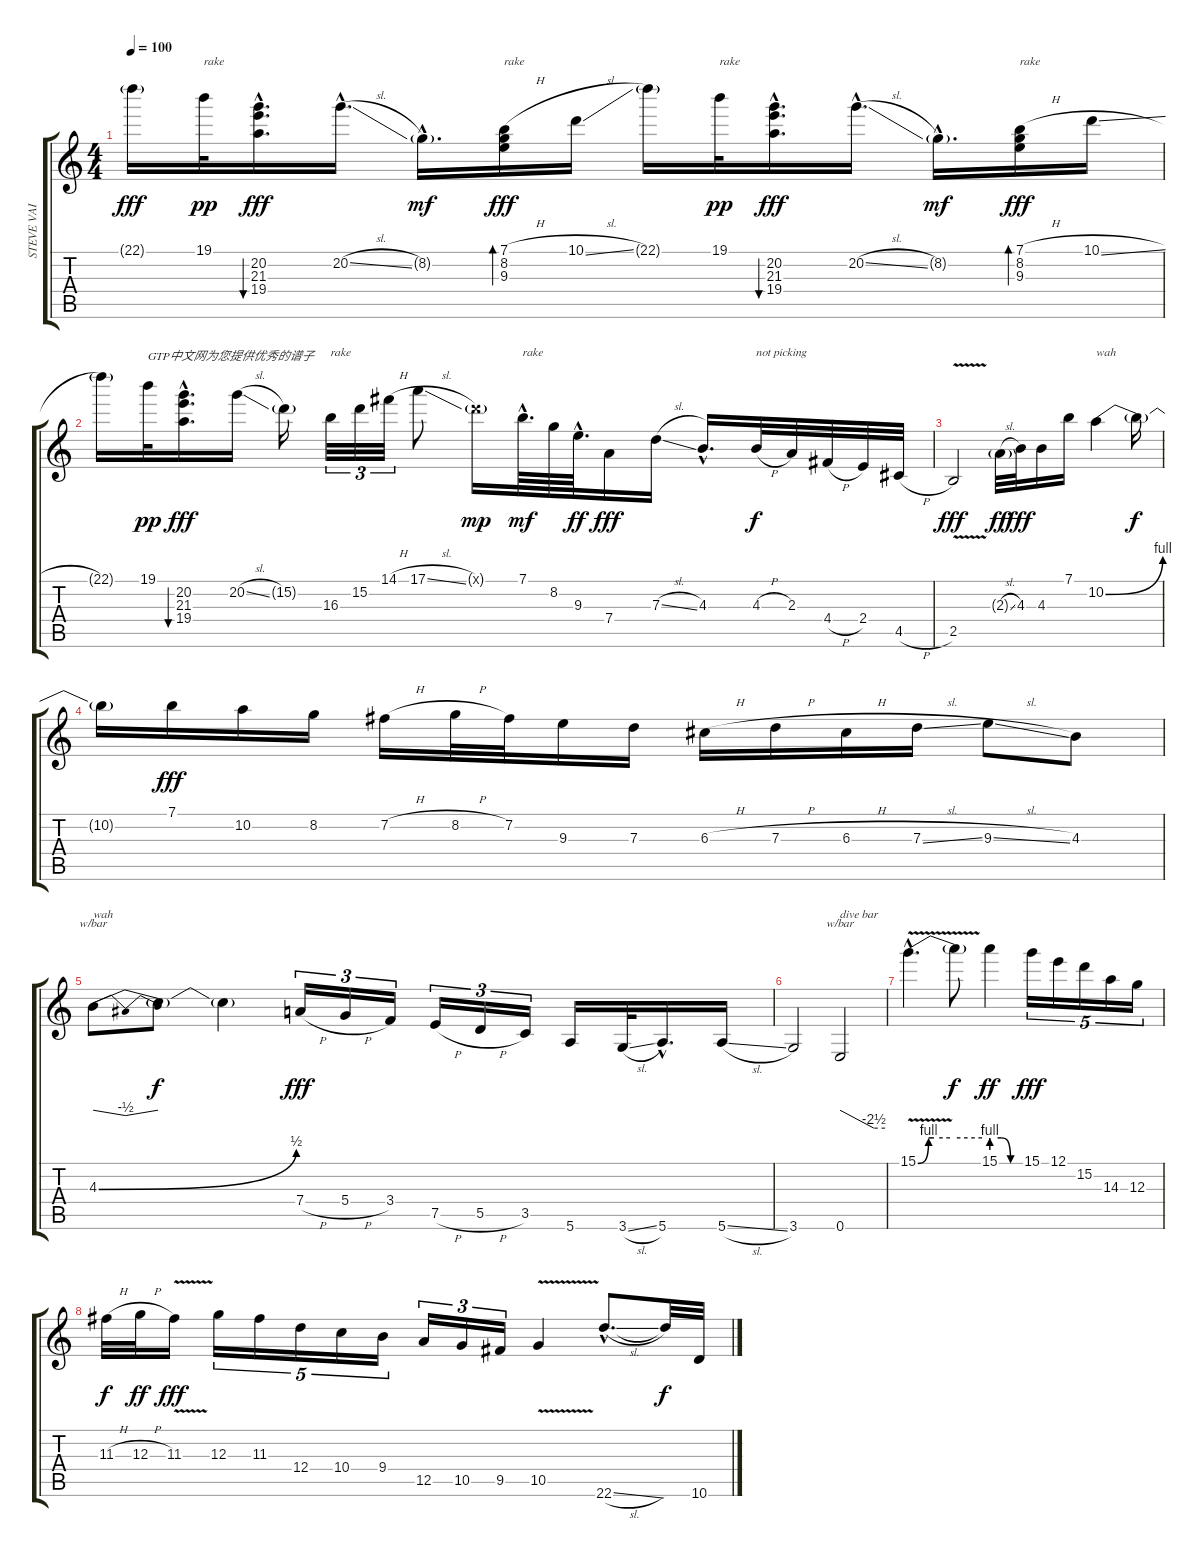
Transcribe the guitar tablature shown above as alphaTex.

\track ("STEVE VAI" "STEVE VAI") {instrument overdrivenguitar}
\staff {score tabs}
\tuning (E4 B3 G3 D3 A2 E2) {hide}
\ts (4 4)
\tempo 100
\clef g2
\ks c
22.1{g}.16{dy fff} 19.1.32{txt "rake" dy pp} (20.2{hac} 21.3{hac} 19.4{hac}).16{d bu 120 dy fff} 20.2{sl hac}.16{d} 8.2{g hac}.16{d dy mf} (7.1{h} 8.2 9.3).16{bd 480 txt "rake" dy fff} 10.1{sl}.16 22.1{g}.16 19.1.32{txt "rake" dy pp} (20.2{hac} 21.3{hac} 19.4{hac}).16{d bu 120 dy fff} 20.2{sl hac}.16{d} 8.2{g hac}.16{d dy mf} (7.1{h} 8.2 9.3).16{bd 480 txt "rake" dy fff} 10.1{sl}.16 |
22.1{g}.16 19.1.32{txt "GTP中文网为您提供优秀的谱子" dy pp} (20.2{hac} 21.3{hac} 19.4{hac}).16{d bu 120 dy fff} 20.2{sl}.16 15.2{g}.16 16.3.32{tu (3 2) txt "rake"} 15.2.32{tu (3 2)} 14.1{h}.32{tu (3 2)} 17.1{sl}.8 10.1{g x}.16{dy mp} 7.1{hac}.64{d txt "rake" dy mf} 8.2.64 9.3{hac}.64{d dy ff} 7.4.16{dy fff} 7.3{sl}.16 4.3{hac}.16{d} 4.3{h}.32{txt "not picking" dy f} 2.3.32 4.4{h}.32 2.4.32 4.5{h}.32 |
2.5{v}.2{dy fff} 2.3{sl g}.32{dy ff} 4.3.32{dy fff} 4.3.16 7.1.16 10.2{be (bend 0 0 60 4)}.4{txt "wah"} 10.2{t}.16{dy f} |
10.2{t}.16 7.1.16{dy fff} 10.2.16 8.2.16 7.2{h}.16 8.2{h}.32 7.2.32 9.3.16 7.3.16 6.3{h}.16 7.3{h}.16 6.3{h}.16 7.3{sl}.16 9.3{sl}.8 4.3.8 |
4.3{be (bend 0 0 60 2)}.8{tbe (dip default 0 0 30 -2 60 0) txt "wah"} 4.3{t}.8{dy f} 4.3{t}.4 7.4{h}.16{tu (3 2) dy fff} 5.4{h}.16{tu (3 2)} 3.4.16{tu (3 2)} 7.5{h}.16{tu (3 2)} 5.5{h}.16{tu (3 2)} 3.5.16{tu (3 2)} 5.6.16 3.6{sl}.32 5.6{hac}.16{d} 5.6{sl}.16 |
3.6.2 0.6.2{tbe (custom default 0 0 45 -10 60 -10) txt "dive bar"} |
15.1{be (custom 0 0 10 4 15 4 30 4 60 4) v hac}.4{d} 15.1{t}.8{dy f} 15.1{be (custom 0 4 20 4 40 0 60 0)}.4{dy ff} 15.1.16{tu (5 4) dy fff} 12.1.16{tu (5 4)} 15.2.16{tu (5 4)} 14.3.16{tu (5 4)} 12.3.16{tu (5 4)} |
11.3{h}.32{dy f} 12.3{h}.32{dy ff} 11.3{v}.16{dy fff} 12.3.16{tu (5 4)} 11.3.16{tu (5 4)} 12.4.16{tu (5 4)} 10.4.16{tu (5 4)} 9.4.16{tu (5 4)} 12.5.16{tu (3 2)} 10.5.16{tu (3 2)} 9.5.16{tu (3 2)} 10.5{v}.4 22.6{sl hac}.8{d} 22.6{t}.32{dy f} 10.6.32
